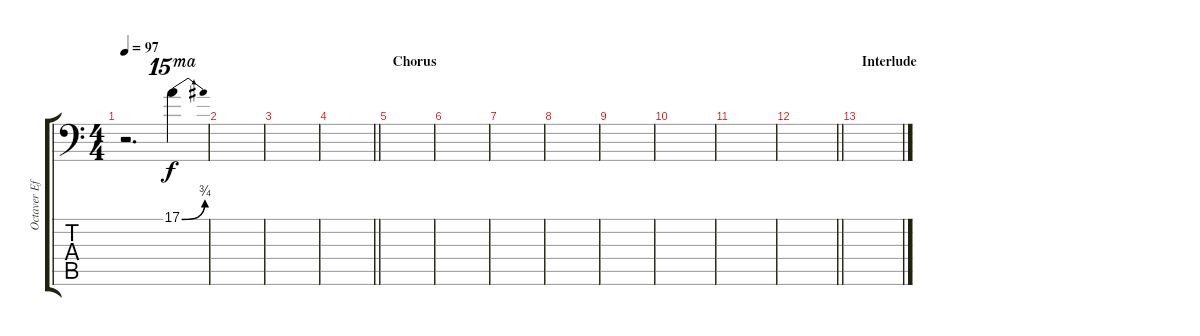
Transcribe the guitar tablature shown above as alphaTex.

\track ("Octaver Effect" "Octaver Ef") {instrument overdrivenguitar}
\staff {score tabs}
\tuning (E4 B3 G3 D3 A2 A1) {hide}
\ts (4 4)
\tempo 97
\clef f4
\ks c
r.2{d dy f} 17.1{be (bend 0 0 60 3)}.4{ot 15ma} |
|
|
\barLineRight lightlight
|
\section ("" "Chorus")
|
|
|
|
|
|
|
\barLineRight lightlight
|
\section ("" "Interlude")
